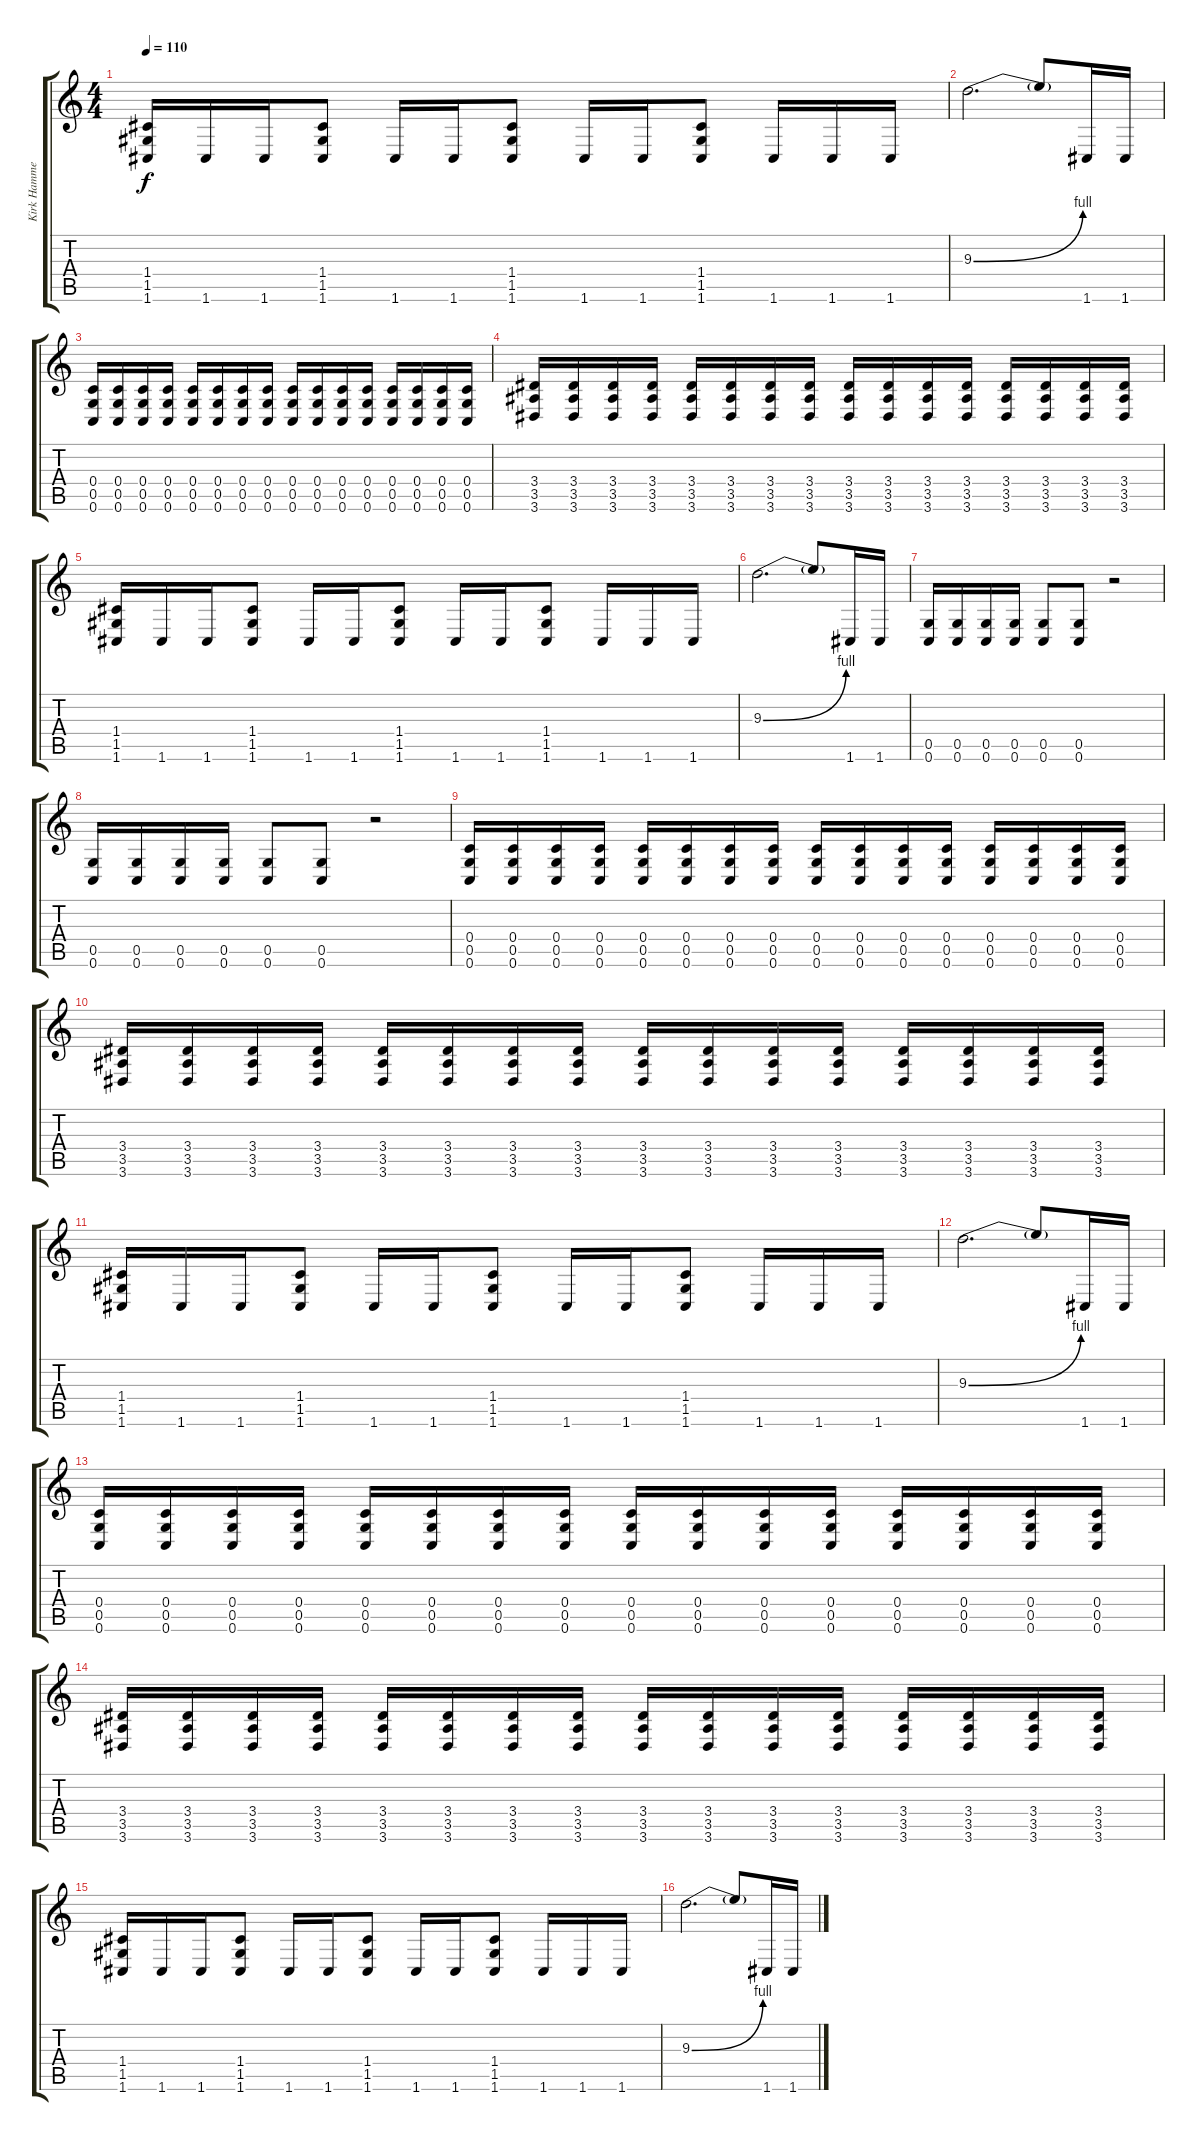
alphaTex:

\track ("Kirk Hammet" "Kirk Hamme") {instrument distortionguitar}
\staff {score tabs}
\tuning (D4 A3 F3 C3 G2 C2) {hide}
\ts (4 4)
\tempo 110
\clef g2
\ks c
(1.4 1.5 1.6).16{dy f} 1.6.16 1.6.16 (1.4 1.5 1.6).8 1.6.16 1.6.16 (1.4 1.5 1.6).8 1.6.16 1.6.16 (1.4 1.5 1.6).8 1.6.16 1.6.16 1.6.16 |
9.3{be (bend 0 0 60 4)}.2{d} 9.3{t}.8 1.6.16 1.6.16 |
(0.4 0.5 0.6).16 (0.4 0.5 0.6).16 (0.4 0.5 0.6).16 (0.4 0.5 0.6).16 (0.4 0.5 0.6).16 (0.4 0.5 0.6).16 (0.4 0.5 0.6).16 (0.4 0.5 0.6).16 (0.4 0.5 0.6).16 (0.4 0.5 0.6).16 (0.4 0.5 0.6).16 (0.4 0.5 0.6).16 (0.4 0.5 0.6).16 (0.4 0.5 0.6).16 (0.4 0.5 0.6).16 (0.4 0.5 0.6).16 |
(3.4 3.5 3.6).16 (3.4 3.5 3.6).16 (3.4 3.5 3.6).16 (3.4 3.5 3.6).16 (3.4 3.5 3.6).16 (3.4 3.5 3.6).16 (3.4 3.5 3.6).16 (3.4 3.5 3.6).16 (3.4 3.5 3.6).16 (3.4 3.5 3.6).16 (3.4 3.5 3.6).16 (3.4 3.5 3.6).16 (3.4 3.5 3.6).16 (3.4 3.5 3.6).16 (3.4 3.5 3.6).16 (3.4 3.5 3.6).16 |
(1.4 1.5 1.6).16 1.6.16 1.6.16 (1.4 1.5 1.6).8 1.6.16 1.6.16 (1.4 1.5 1.6).8 1.6.16 1.6.16 (1.4 1.5 1.6).8 1.6.16 1.6.16 1.6.16 |
9.3{be (bend 0 0 60 4)}.2{d} 9.3{t}.8 1.6.16 1.6.16 |
(0.5 0.6).16 (0.5 0.6).16 (0.5 0.6).16 (0.5 0.6).16 (0.5 0.6).8 (0.5 0.6).8 r.2 |
(0.5 0.6).16 (0.5 0.6).16 (0.5 0.6).16 (0.5 0.6).16 (0.5 0.6).8 (0.5 0.6).8 r.2 |
(0.4 0.5 0.6).16 (0.4 0.5 0.6).16 (0.4 0.5 0.6).16 (0.4 0.5 0.6).16 (0.4 0.5 0.6).16 (0.4 0.5 0.6).16 (0.4 0.5 0.6).16 (0.4 0.5 0.6).16 (0.4 0.5 0.6).16 (0.4 0.5 0.6).16 (0.4 0.5 0.6).16 (0.4 0.5 0.6).16 (0.4 0.5 0.6).16 (0.4 0.5 0.6).16 (0.4 0.5 0.6).16 (0.4 0.5 0.6).16 |
(3.4 3.5 3.6).16 (3.4 3.5 3.6).16 (3.4 3.5 3.6).16 (3.4 3.5 3.6).16 (3.4 3.5 3.6).16 (3.4 3.5 3.6).16 (3.4 3.5 3.6).16 (3.4 3.5 3.6).16 (3.4 3.5 3.6).16 (3.4 3.5 3.6).16 (3.4 3.5 3.6).16 (3.4 3.5 3.6).16 (3.4 3.5 3.6).16 (3.4 3.5 3.6).16 (3.4 3.5 3.6).16 (3.4 3.5 3.6).16 |
(1.4 1.5 1.6).16 1.6.16 1.6.16 (1.4 1.5 1.6).8 1.6.16 1.6.16 (1.4 1.5 1.6).8 1.6.16 1.6.16 (1.4 1.5 1.6).8 1.6.16 1.6.16 1.6.16 |
9.3{be (bend 0 0 60 4)}.2{d} 9.3{t}.8 1.6.16 1.6.16 |
(0.4 0.5 0.6).16 (0.4 0.5 0.6).16 (0.4 0.5 0.6).16 (0.4 0.5 0.6).16 (0.4 0.5 0.6).16 (0.4 0.5 0.6).16 (0.4 0.5 0.6).16 (0.4 0.5 0.6).16 (0.4 0.5 0.6).16 (0.4 0.5 0.6).16 (0.4 0.5 0.6).16 (0.4 0.5 0.6).16 (0.4 0.5 0.6).16 (0.4 0.5 0.6).16 (0.4 0.5 0.6).16 (0.4 0.5 0.6).16 |
(3.4 3.5 3.6).16 (3.4 3.5 3.6).16 (3.4 3.5 3.6).16 (3.4 3.5 3.6).16 (3.4 3.5 3.6).16 (3.4 3.5 3.6).16 (3.4 3.5 3.6).16 (3.4 3.5 3.6).16 (3.4 3.5 3.6).16 (3.4 3.5 3.6).16 (3.4 3.5 3.6).16 (3.4 3.5 3.6).16 (3.4 3.5 3.6).16 (3.4 3.5 3.6).16 (3.4 3.5 3.6).16 (3.4 3.5 3.6).16 |
(1.4 1.5 1.6).16 1.6.16 1.6.16 (1.4 1.5 1.6).8 1.6.16 1.6.16 (1.4 1.5 1.6).8 1.6.16 1.6.16 (1.4 1.5 1.6).8 1.6.16 1.6.16 1.6.16 |
9.3{be (bend 0 0 60 4)}.2{d} 9.3{t}.8 1.6.16 1.6.16
